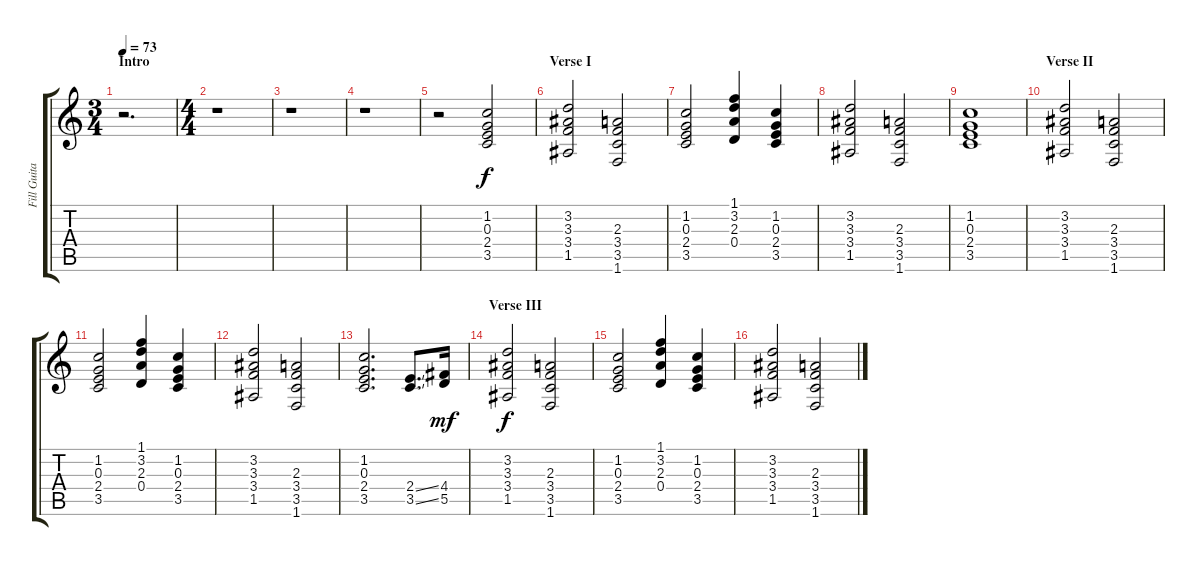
\track ("Fill Guitar" "Fill Guita") {instrument acousticguitarnylon}
\staff {score tabs}
\tuning (E4 B3 G3 D3 A2 E2) {hide}
\ts (3 4)
\section ("" "Intro")
\tempo 73
\clef g2
\ks c
r.2{d dy f instrument acousticguitarnylon} |
\ts (4 4)
r.1 |
r.1 |
r.1 |
r.2 (1.2 0.3 2.4 3.5).2 |
\section ("" "Verse I")
(3.2 3.3 3.4 1.5).2 (2.3 3.4 3.5 1.6).2 |
(1.2 0.3 2.4 3.5).2 (1.1 3.2 2.3 0.4).4 (1.2 0.3 2.4 3.5).4 |
(3.2 3.3 3.4 1.5).2 (2.3 3.4 3.5 1.6).2 |
(1.2 0.3 2.4 3.5).1 |
\section ("" "Verse II")
(3.2 3.3 3.4 1.5).2 (2.3 3.4 3.5 1.6).2 |
(1.2 0.3 2.4 3.5).2 (1.1 3.2 2.3 0.4).4 (1.2 0.3 2.4 3.5).4 |
(3.2 3.3 3.4 1.5).2 (2.3 3.4 3.5 1.6).2 |
(1.2 0.3 2.4 3.5).2{d} (2.4{ss} 3.5{ss}).8{d} (4.4 5.5).16{dy mf} |
\section ("" "Verse III")
(3.2 3.3 3.4 1.5).2{dy f} (2.3 3.4 3.5 1.6).2 |
(1.2 0.3 2.4 3.5).2 (1.1 3.2 2.3 0.4).4 (1.2 0.3 2.4 3.5).4 |
(3.2 3.3 3.4 1.5).2 (2.3 3.4 3.5 1.6).2
